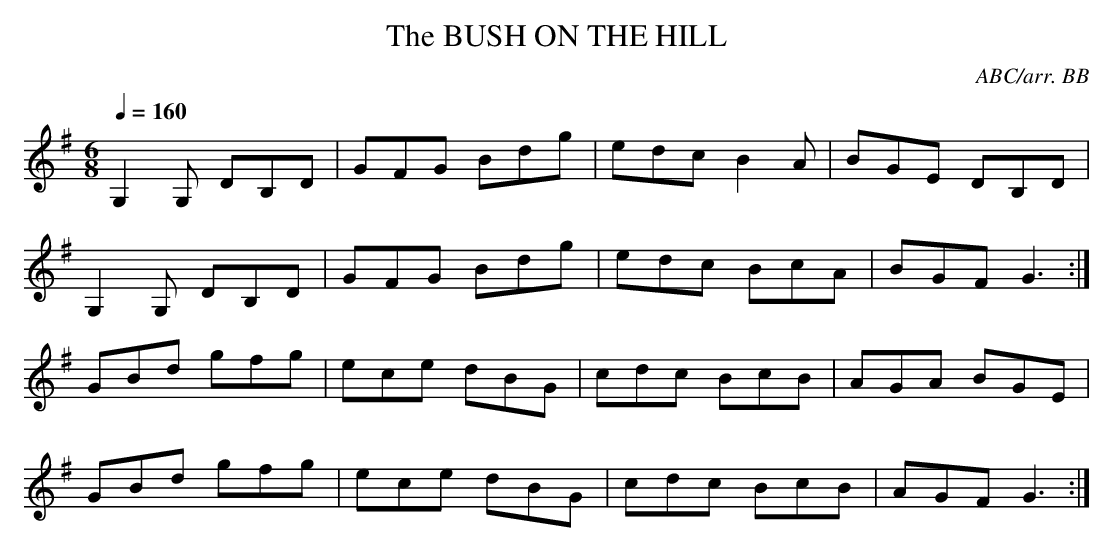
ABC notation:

X:1
T:BUSH ON THE HILL, The
C:ABC/arr. BB
M:6/8
L:1/8
Q:1/4=160
K:G
G,2G, DB,D|GFG Bdg|edc B2A|BGE DB,D|
G,2G, DB,D|GFG Bdg|edc BcA|BGF G3 :|
GBd gfg|ece dBG|cdc BcB|AGA BGE|
GBd gfg|ece dBG|cdc BcB|AGF G3 :|
